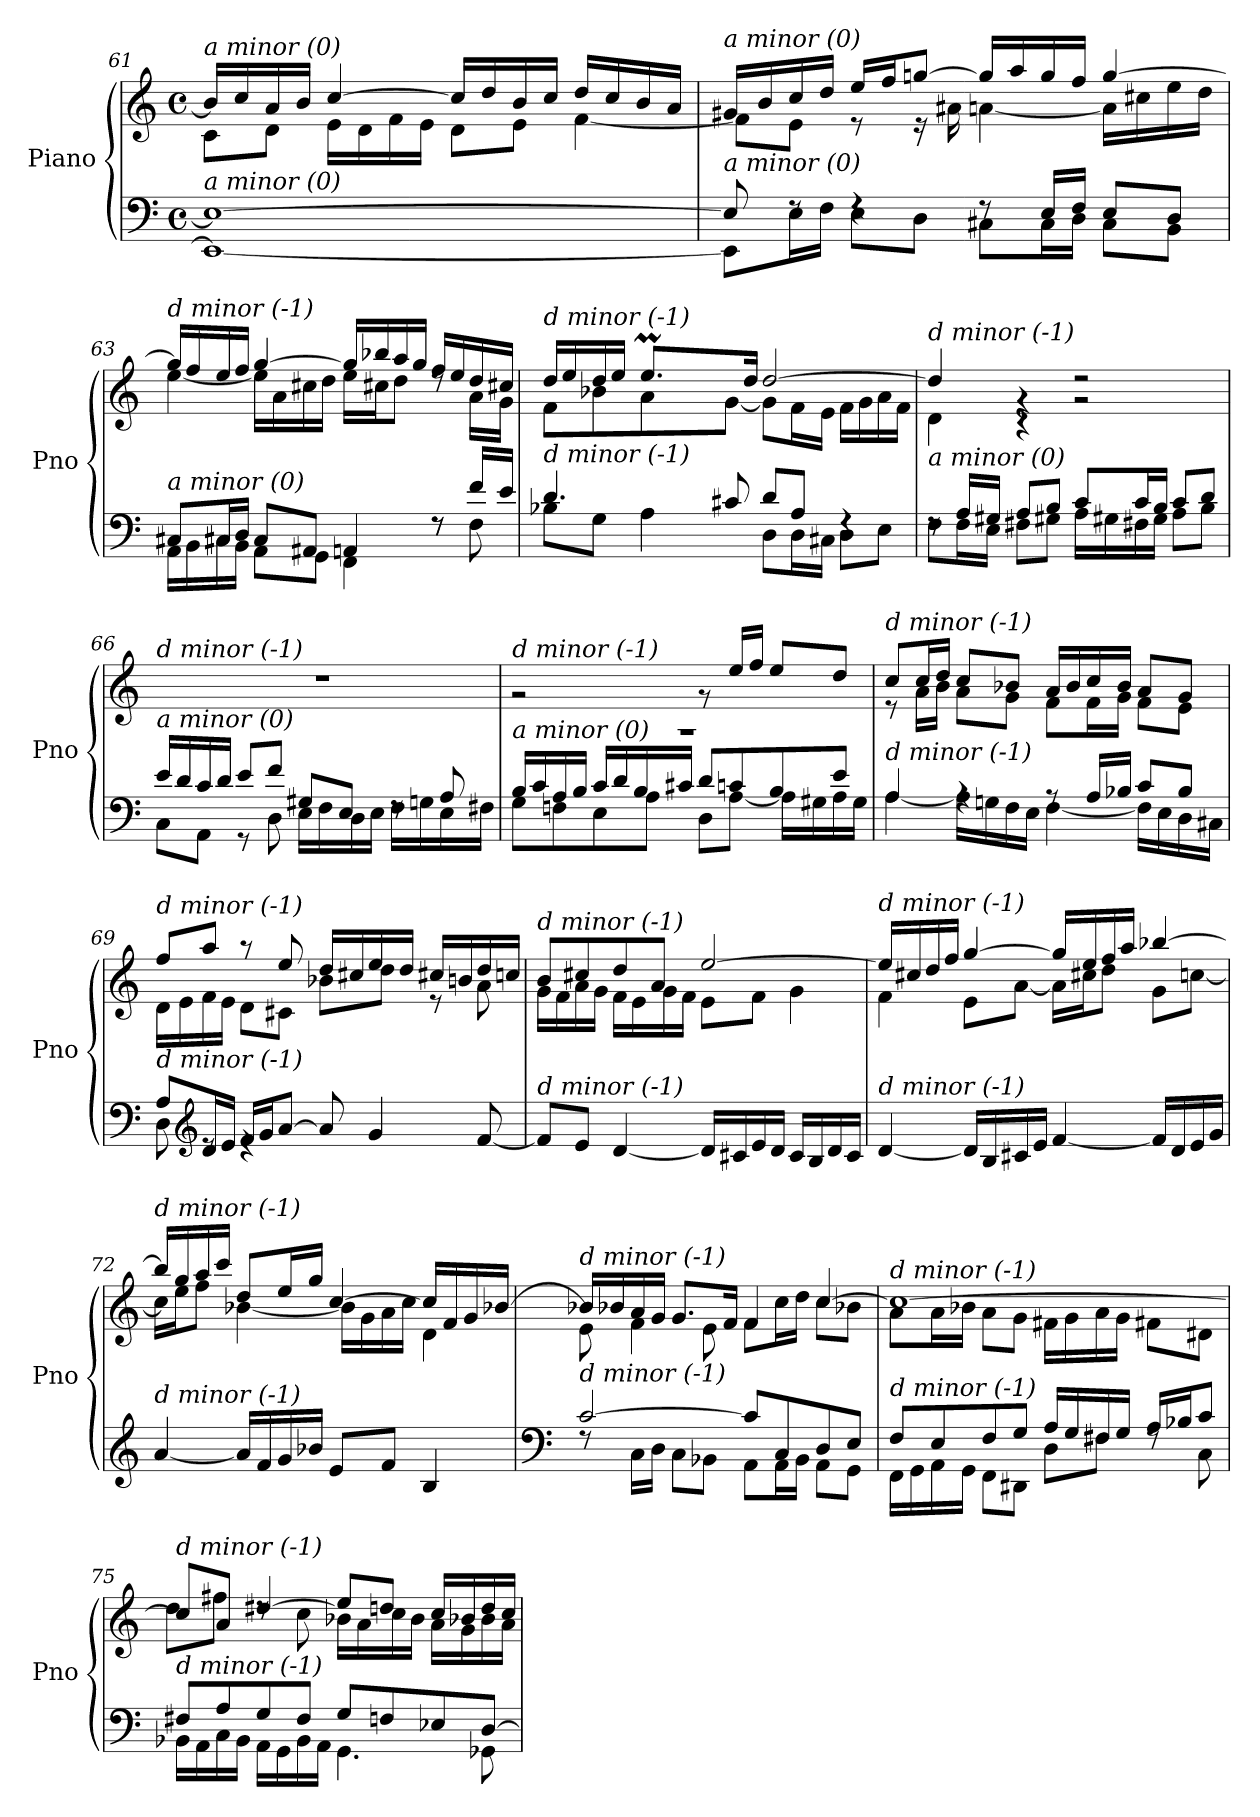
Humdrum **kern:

**kern	**kern
*part1	*part1
*staff2	*staff1
*I"Piano	*
*I'Pno	*
!!LO:LB:g=z
*clefF4	*clefG2
*k[]	*k[]
*M4/4	*M4/4
*met(c)	*met(c)
=61	=61
*^	*^
!	!	!LO:TX:i:t=a minor (0)	!
!LO:TX:i:t=a minor (0)	!	!	!
1E_	1EE_	16b/LL]	8c\L
.	.	16cc/	.
.	.	16a/	8d\J
.	.	16b/JJ	.
.	.	[4cc/	16e\LL
.	.	.	16d\
.	.	.	16f\
.	.	.	16e\JJ
.	.	16cc/LL]	8d\L
.	.	16dd/	.
.	.	16b/	8e\J
.	.	16cc/JJ	.
.	.	16dd/LL	[4f\
.	.	16cc/	.
.	.	16b/	.
.	.	16a/JJ	.
!!LO:LB:g=z	!!
=62	=62	=62	=62
!	!	!LO:TX:i:t=a minor (0)	!
!LO:TX:i:t=a minor (0)	!	!	!
8E/]	8EE\L]	16g#X/LL	8f\L]
.	.	16b/	.
8rF	16E\L	16cc/	8e\J
.	16F\JJ	16dd/JJ	.
4rF	8E\L	16ee/LL	8r
.	.	16ff/J	.
.	8D\J	[8ggn/J	16r
.	.	.	16a#Xi\
8rF	8C#X\L	16gg/LL]	[4a\
.	.	16aa/	.
16E/LL	16C#\L	16gg/	.
16F/JJ	16D\JJ	16ff/JJ	.
8E/L	8C#\L	[4gg/	16a\LL]
.	.	.	16cc#X\
8D/J	8BB\J	.	16ee\
.	.	.	16dd\JJ
=63	=63	=63	=63
!	!	!LO:TX:i:t=d minor (-1)	!
!LO:TX:i:t=a minor (0)	!	!	!
8C#X/L	16AA\LL	16gg/LL]	[4ee\
.	16BB\	16ff/	.
16C#X/L	16C#X\	16ee/	.
16D/JJ	16BB\JJ	16ff/JJ	.
8C#/L	8AA\L	[4gg/	16ee\LL]
.	.	.	16a\
8AA#Xi/J	8GG\J	.	16cc#X\
.	.	.	16dd\JJ
4AA/	4FF\	16gg/LL]	16ee\LL
.	.	16bb-X/	16cc#X\J
.	.	16aa/	8dd\J
.	.	16gg/JJ	.
8rF	8rF	16ff/LL	8rdd
.	.	16ee/	.
16f/LL	8F\	16dd/	16a\LL
16e/JJ	.	16cc#X/JJ	16g\JJ
!!LO:PB:g=z
=64	=64	=64	=64
*	*^	*	*^
!	!	!	!LO:TX:i:t=d minor (-1)	!	!
!LO:TX:i:t=d minor (-1)	!	!	!	!	!
4ryy	4.d/	8B-X\L	16dd/LL	8f\L	4ryy
.	.	.	16ee/	.	.
.	.	8G\J	16dd/	8b-X\	.
.	.	.	16ee/JJ	.	.
8.ryy	.	4A\	8.eem/L	8a\	32ffyy
.	.	.	.	.	32eeyy
.	.	.	.	.	32ffyy
.	.	.	.	.	16.eeyy
.	8c#X/	.	.	[8g\J	.
2ryy	.	.	16dd/Jk	.	2ryy
.	8d/L	8D\L	[2dd/	8g\L]	.
.	8A/J	16D\L	.	16f\L	.
.	.	16C#X\JJ	.	16e\JJ	.
.	4rF	8D\L	.	16f\LL	.
.	.	.	.	16g\	.
.	.	8E\J	.	16a\	.
16ryy	.	.	.	16f\JJ	16ryy
*	*v	*v	*	*	*
!!LO:LB:g=z
=65	=65	=65	=65	=65
!	!	!LO:TX:i:t=d minor (-1)	!	!
!LO:TX:i:t=a minor (0)	!	!	!	!
*	*	*	*v	*v
8rF	8F\L	4dd/]	4d\
16A/LL	16F\L	.	.
16G#X/JJ	16E\JJ	.	.
8A/L	8F#X\L	4rg	4r
8B/J	8G#X\J	.	.
8c/L	16A\LL	2rg	2rdd
.	16G#X\	.	.
16c/L	16F#X\	.	.
16B/JJ	16G#\JJ	.	.
8c/L	8A\L	.	.
8d/J	8B\J	.	.
*	*	*v	*v
=66	=66	=66
!	!	!LO:TX:i:t=d minor (-1)
!LO:TX:i:t=a minor (0)	!	!
16e/LL	8C\L	1rdd
16d/	.	.
16c/	8AA\J	.
16d/JJ	.	.
8e/L	8r	.
8f/J	8D\	.
8G#X/L	16E\LL	.
.	16F\	.
8E/J	16D\	.
.	16E\JJ	.
8rF	16F\LL	.
.	16Gn\	.
8A/	16E\	.
.	16F#X\JJ	.
!!LO:LB:g=z
=67	=67	=67
*	*	*^
!	!	!LO:TX:i:t=d minor (-1)	!
!LO:TX:i:t=a minor (0)	!	!	!
16B/LL	8G\L	1rA	2r
16c/	.	.	.
16A/	8Fn\	.	.
16B/JJ	.	.	.
16c/LL	8E\	.	.
16d/	.	.	.
16B/	8A\J	.	.
16c#X/JJ	.	.	.
8d/L	8D\L	.	8r
8cn/	[8A\J	.	16ee/LL
.	.	.	16ff/JJ
8B/	16A\LL]	.	8ee/L
.	16G#X\	.	.
8e/J	16A\	.	8dd/J
.	16G#\JJ	.	.
!!LO:LB:g=z	!!
=68	=68	=68	=68
!	!	!LO:TX:i:t=d minor (-1)	!
!LO:TX:i:t=d minor (-1)	!	!	!
4A/	[4A\	8cc/L	8r
.	.	16cc/L	16a\LL
.	.	16dd/JJ	16b\JJ
4rA	16A\LL]	8cc/L	8a\L
.	16Gn\	.	.
.	16F\	8b-X/J	8g\J
.	16E\JJ	.	.
8rA	[4F\	16a/LL	8f\L
.	.	16b-/	.
16A/LL	.	16cc/	16f\L
16B-X/JJ	.	16b-/JJ	16g\JJ
8c/L	16F\LL]	8a/L	8f\L
.	16E\	.	.
8B-/J	16D\	8g/J	8e\J
.	16C#X\JJ	.	.
=69	=69	=69	=69
*	*	*	*^
!	!	!LO:TX:i:t=d minor (-1)	!	!
!LO:TX:i:t=d minor (-1)	!	!	!	!
8A/L	8D\	8ff/L	16d\LL	2ryy
.	.	.	16e\	.
*clefG2	*	*	*	*
16d/L	8re	8aa/J	16f\	.
16e/JJ	.	.	16e\JJ	.
16f/LL	4re	8r	8d\L	.
16g/J	.	.	.	.
[8a/J	.	8ee/	8c#X\J	.
8a/]	2ryy	16dd/LL	8b-X\L	2ryy
.	.	16cc#X/	.	.
4g/	.	16ee/	8dd\J	.
.	.	16dd/JJ	.	.
.	.	16cc#X/LL	8r	.
.	.	16bn/	.	.
[8f/	.	16dd/	8a\	.
.	.	16ccn/JJ	.	.
*v	*v	*	*	*
*	*	*v	*v
!!LO:LB:g=z
=70	=70	=70
!	!LO:TX:i:t=d minor (-1)	!
!LO:TX:i:t=d minor (-1)	!	!
8f/L]	8b/L	16g\LL
.	.	16f\
8e/J	8cc#X/	16a\
.	.	16g\JJ
[4d/	8dd/	16f\LL
.	.	16e\
.	8a/J	16g\
.	.	16f\JJ
16d/LL]	[2ee/	8e\L
16c#X/	.	.
16e/	.	8f\J
16d/JJ	.	.
16c#/LL	.	4g\
16B/	.	.
16d/	.	.
16c#/JJ	.	.
!!LO:LB:g=z	!!
=71	=71	=71
!	!LO:TX:i:t=d minor (-1)	!
!LO:TX:i:t=d minor (-1)	!	!
[4d/	16ee/LL]	4f\
.	16cc#X/	.
.	16dd/	.
.	16ff/JJ	.
16d/LL]	[4gg/	8e\L
16B/	.	.
16c#X/	.	[8a\J
16e/JJ	.	.
[4f/	16gg/LL]	16a\LL]
.	16ee/	16cc#X\J
.	16ff/	8dd\J
.	16aa/JJ	.
16f/LL]	[4bb-X/	8g\L
16d/	.	.
16e/	.	[8ccn\J
16g/JJ	.	.
=72	=72	=72
!	!LO:TX:i:t=d minor (-1)	!
!LO:TX:i:t=d minor (-1)	!	!
[4a/	16bb-/LL]	16cc\LL]
.	16gg/	16ee\J
.	16aa/	8ff\J
.	16ccc/JJ	.
16a/LL]	8dd/L	[4b-X\
16f/	.	.
16g/	16ee/L	.
16b-X/JJ	16gg/JJ	.
8e/L	[4cc/	16b-\LL]
.	.	16g\
8f/J	.	16a\
.	.	16cc\JJ
4B/	16cc/LL]	4d\
.	16f/	.
.	16g/	.
.	[16b-X/JJ	.
!!LO:PB:g=z	!!
=73	=73	=73
*clefF4	*	*
*^	*	*
!	!	!LO:TX:i:t=d minor (-1)	!
!LO:TX:i:t=d minor (-1)	!	!	!
[2c/	8rF	16b-X/LL]	8e\
.	.	16b-X/	.
.	16C\LL	16a/	4f\
.	16D\JJ	16g/JJ	.
.	8C\L	8.g/L	.
.	8BB-X\J	.	8e\
.	.	16f/Jk	.
8c/L]	8AA\L	4f/	8f\L
8C/	16AA\L	.	16cc\L
.	16BB-\JJ	.	16dd\JJ
8D/	8AA\L	[4cc/	8cc\L
8E/J	8GG\J	.	8b-X\J
!!LO:LB:g=z	!!
=74	=74	=74	=74
!	!	!LO:TX:i:t=d minor (-1)	!
!LO:TX:i:t=d minor (-1)	!	!	!
8F/L	16FF\LL	1cc_	8a\L
.	16GG\	.	.
8E/	16AA\	.	16a\L
.	16GG\JJ	.	16b-X\JJ
8F/	8FF\L	.	8a\L
8G/J	8DD#Xi\J	.	8g\J
16A/LL	8D\L	.	16f#X\LL
16G/	.	.	16g\
16F#X/	8F#X\J	.	16a\
16G/JJ	.	.	16g\JJ
16A/LL	8rF	.	8f#X\L
16B-X/J	.	.	.
8c/J	8C\	.	8d#Xi\J
=75	=75	=75	=75
!	!	!LO:TX:i:t=d minor (-1)	!
!LO:TX:i:t=d minor (-1)	!	!	!
8F#X/L	16BB-X\LL	8cc/L]	8dd\L
.	16AA\	.	.
8A/	16C\	8a/J	8ff#X\J
.	16BB-\JJ	.	.
8G/	16AA\LL	[4dd#Xi/	8rdd
.	16GG\	.	.
8F#/J	16BB-\	.	8cc\
.	16AA\JJ	.	.
8G/L	4.GG\	8ee-/L]	16b-X\LL
.	.	.	16a\
8Fn/	.	8dd/J	16cc\
.	.	.	16b-\JJ
8E-Xj/	.	16cc/LL	16a\LL
.	.	16b-X/	16g\
[8D/J	8GG-Xi\	16dd/	16b-\
.	.	16cc/JJ	16a\JJ
*v	*v	*	*
*	*v	*v
=	=
*-	*-
